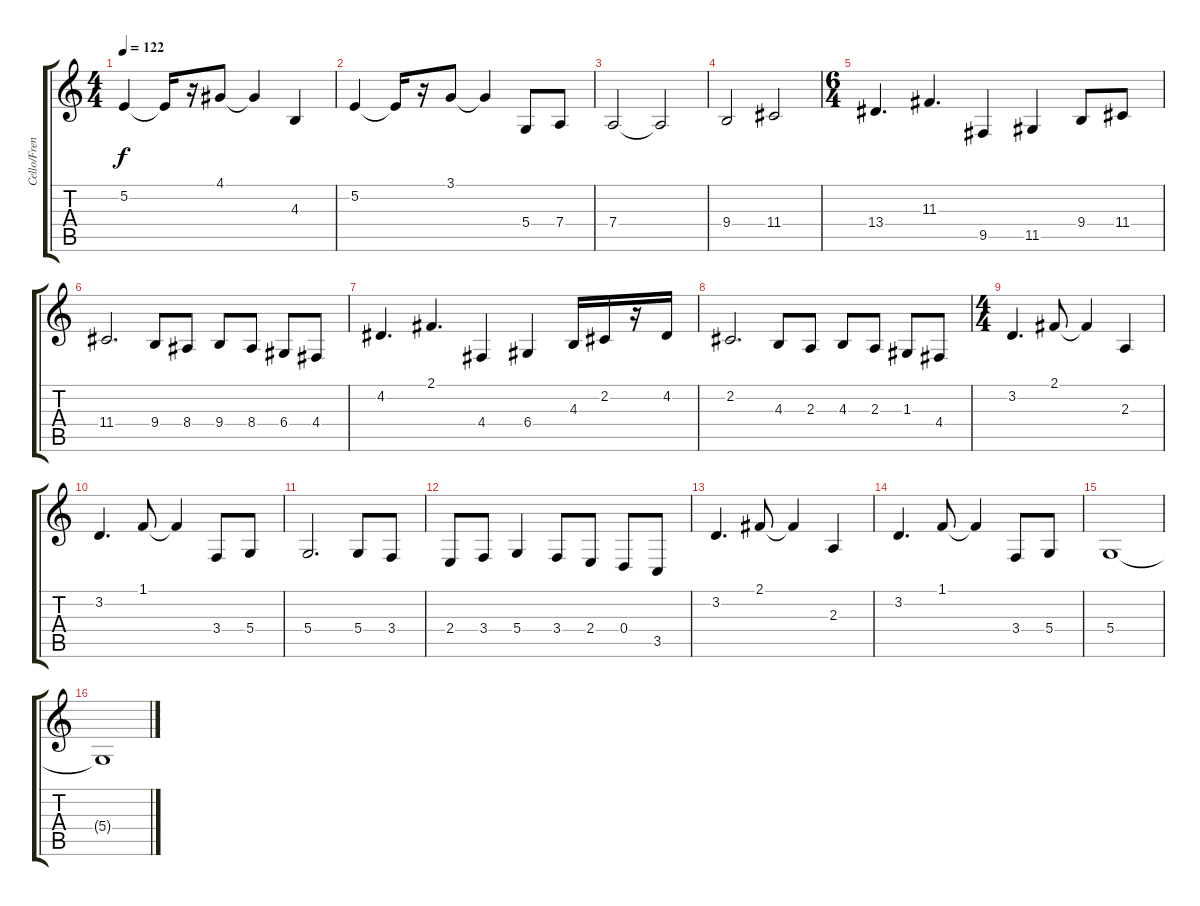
\track ("Cello/French Horn/Trumpet" "Cello/Fren") {instrument cello}
\staff {score tabs}
\tuning (E4 B3 G3 D3 A2 E2) {hide}
\ts (4 4)
\tempo 122
\clef g2
\ks c
5.2.4{dy f} 5.2{t}.16 r.16 4.1.8 4.1{t}.4 4.3.4 |
5.2.4 5.2{t}.16 r.16 3.1.8 3.1{t}.4 5.4.8 7.4.8 |
7.4.2 7.4{t}.2 |
9.4.2 11.4.2 |
\ts (6 4)
13.4.4{d} 11.3.4{d} 9.5.4 11.5.4 9.4.8 11.4.8 |
11.4.2{d} 9.4.8 8.4.8 9.4.8 8.4.8 6.4.8 4.4.8 |
4.2.4{d} 2.1.4{d} 4.4.4 6.4.4 4.3.16 2.2.16 r.16 4.2.16 |
2.2.2{d} 4.3.8 2.3.8 4.3.8 2.3.8 1.3.8 4.4.8 |
\ts (4 4)
3.2.4{d} 2.1.8 2.1{t}.4 2.3.4 |
3.2.4{d} 1.1.8 1.1{t}.4 3.4.8 5.4.8 |
5.4.2{d} 5.4.8 3.4.8 |
2.4.8 3.4.8 5.4.4 3.4.8 2.4.8 0.4.8 3.5.8 |
3.2.4{d} 2.1.8 2.1{t}.4 2.3.4 |
3.2.4{d} 1.1.8 1.1{t}.4 3.4.8 5.4.8 |
5.4.1 |
5.4{t}.1
